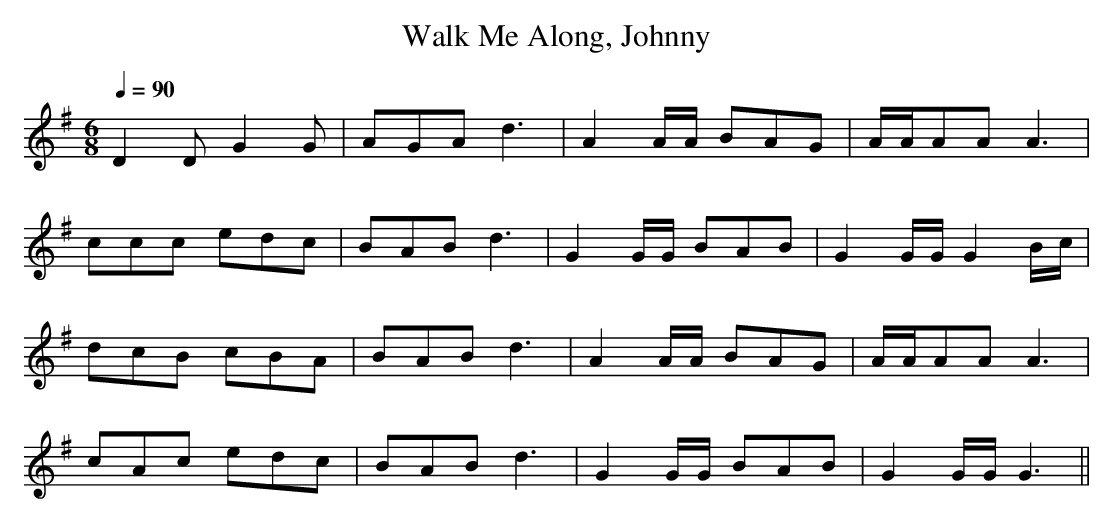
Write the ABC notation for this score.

X:1
T:Walk Me Along, Johnny
M:6/8
L:1/8
Q:1/4=90
K:G
D2D G2G|AGA d3|A2A/A/ BAG|A/A/AA A3|
ccc edc|BAB d3|G2G/G/ BAB|G2G/G/ G2B/c/|
dcB cBA|BAB d3|A2A/A/ BAG|A/A/AA A3|
cAc edc|BAB d3|G2G/G/ BAB|G2G/G/ G3||
